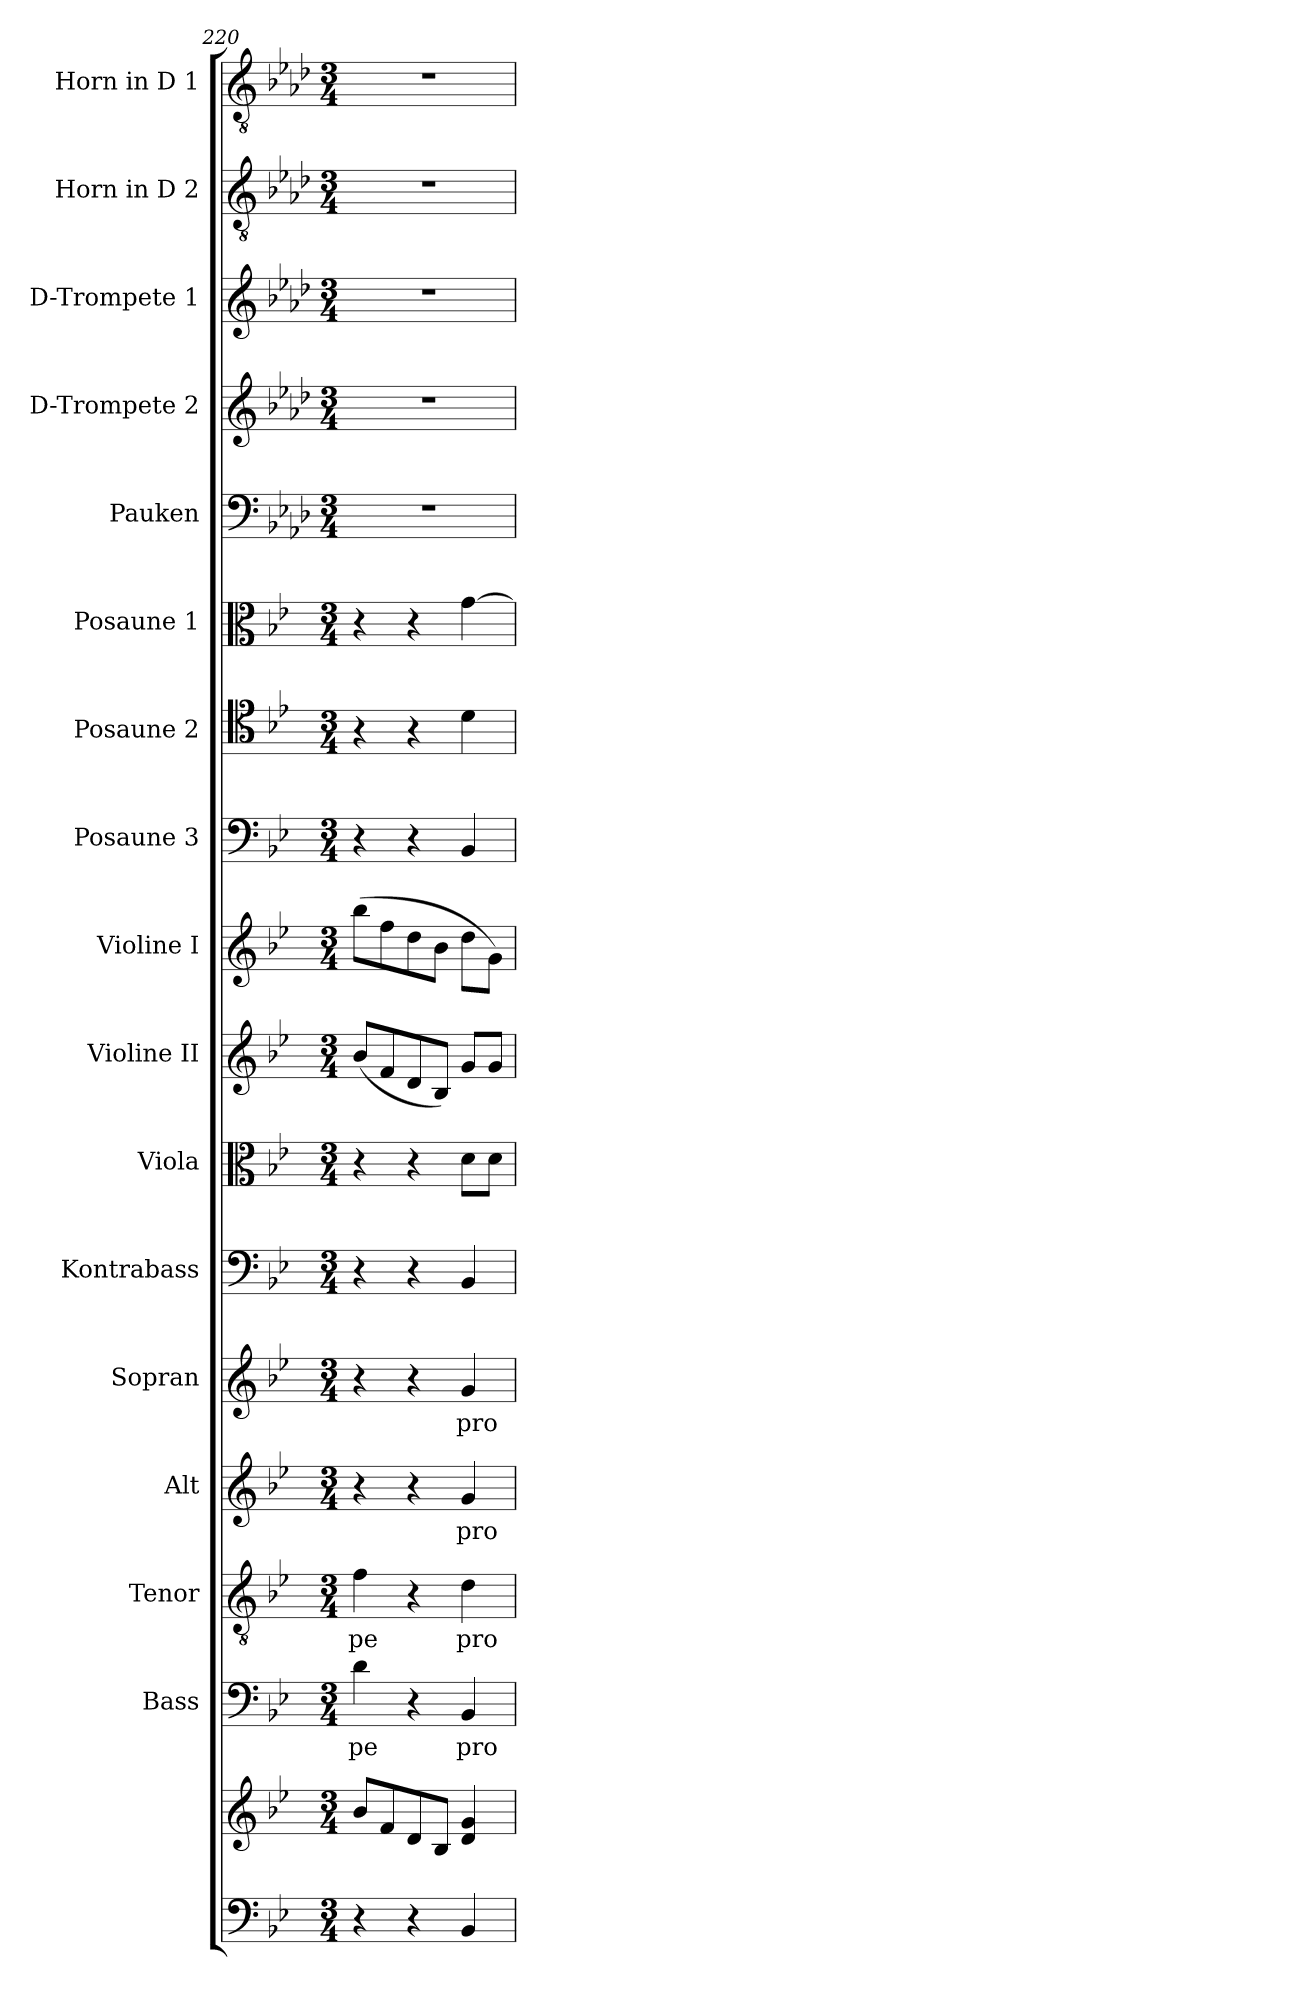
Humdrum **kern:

**kern	**kern	**kern	**text	**kern	**text	**kern	**text	**kern	**text	**kern	**kern	**kern	**kern	**kern	**kern	**kern	**kern	**kern	**kern	**kern	**kern
*part17	*part17	*part16	*part16	*part15	*part15	*part14	*part14	*part13	*part13	*part12	*part11	*part10	*part9	*part8	*part7	*part6	*part5	*part4	*part3	*part2	*part1
*staff18	*staff17	*staff16	*staff16	*staff15	*staff15	*staff14	*staff14	*staff13	*staff13	*staff12	*staff11	*staff10	*staff9	*staff8	*staff7	*staff6	*staff5	*staff4	*staff3	*staff2	*staff1
*	*	*I"Bass	*	*I"Tenor	*	*I"Alt	*	*I"Sopran	*	*I"Kontrabass	*I"Viola	*I"Violine II	*I"Violine I	*I"Posaune 3	*I"Posaune 2	*I"Posaune 1	*I"Pauken	*I"D-Trompete 2	*I"D-Trompete 1	*I"Horn in D 2	*I"Horn in D 1
*	*	*I'B.	*	*I'T.	*	*I'A.	*	*I'S.	*	*I'Kb.	*I'Vla.	*I'Vl. II	*I'Vl. I	*I'Pos. 3	*I'Pos. 2	*I'Pos. 1	*I'Pk.	*I'D Trp. 2	*I'D Trp. 1	*I'Hrn. 2	*I'Hrn. 1
*clefF4	*clefG2	*clefF4	*	*clefGv2	*	*clefG2	*	*clefG2	*	*clefF4	*clefC3	*clefG2	*clefG2	*clefF4	*clefC4	*clefC3	*clefF4	*clefG2	*clefG2	*clefGv2	*clefGv2
*	*	*	*	*	*	*	*	*	*	*ITrd7c12	*	*	*	*	*	*	*ITrd-1c-2	*ITrd-1c-2	*ITrd-1c-2	*ITrd-1c-2	*ITrd-1c-2
*k[b-e-]	*k[b-e-]	*k[b-e-]	*	*k[b-e-]	*	*k[b-e-]	*	*k[b-e-]	*	*k[b-e-]	*k[b-e-]	*k[b-e-]	*k[b-e-]	*k[b-e-]	*k[b-e-]	*k[b-e-]	*k[b-e-]	*k[b-e-]	*k[b-e-]	*k[b-e-]	*k[b-e-]
*B-:	*B-:	*B-:	*	*B-:	*	*B-:	*	*B-:	*	*B-:	*B-:	*B-:	*B-:	*B-:	*B-:	*B-:	*B-:	*B-:	*B-:	*B-:	*B-:
*M3/4	*M3/4	*M3/4	*	*M3/4	*	*M3/4	*	*M3/4	*	*M3/4	*M3/4	*M3/4	*M3/4	*M3/4	*M3/4	*M3/4	*M3/4	*M3/4	*M3/4	*M3/4	*M3/4
=220	=220	=220	=220	=220	=220	=220	=220	=220	=220	=220	=220	=220	=220	=220	=220	=220	=220	=220	=220	=220	=220
!	!	!	!LO:LY:b	!	!LO:LY:b	!	!	!	!	!	!	!	!	!	!	!	!	!	!	!	!
4r	8b-/L	4d\	-pe	4f\	-pe	4r	.	4r	.	4r	4r	(<8b-/L	(>8bb-\L	4r	4r	4r	2.r	2.r	2.r	2.r	2.r
.	8f/	.	.	.	.	.	.	.	.	.	.	8f/	8ff\	.	.	.	.	.	.	.	.
4r	8d/	4r	.	4r	.	4r	.	4r	.	4r	4r	8d/	8dd\	4r	4r	4r	.	.	.	.	.
.	8B-/J	.	.	.	.	.	.	.	.	.	.	8B-/J)	8b-\J	.	.	.	.	.	.	.	.
!	!	!	!LO:LY:b	!	!LO:LY:b	!	!LO:LY:b	!	!LO:LY:b	!	!	!	!	!	!	!	!	!	!	!	!
4BB-/	4d/ 4g/	4BB-/	pro	4d\	pro	4g/	pro	4g/	pro	4BBB-/	8d\L	8g/L	8dd\L	4BB-/	4d\	[4g\	.	.	.	.	.
.	.	.	.	.	.	.	.	.	.	.	8d\J	8g/J	8g\J)	.	.	.	.	.	.	.	.
=	=	=	=	=	=	=	=	=	=	=	=	=	=	=	=	=	=	=	=	=	=
*-	*-	*-	*-	*-	*-	*-	*-	*-	*-	*-	*-	*-	*-	*-	*-	*-	*-	*-	*-	*-	*-
